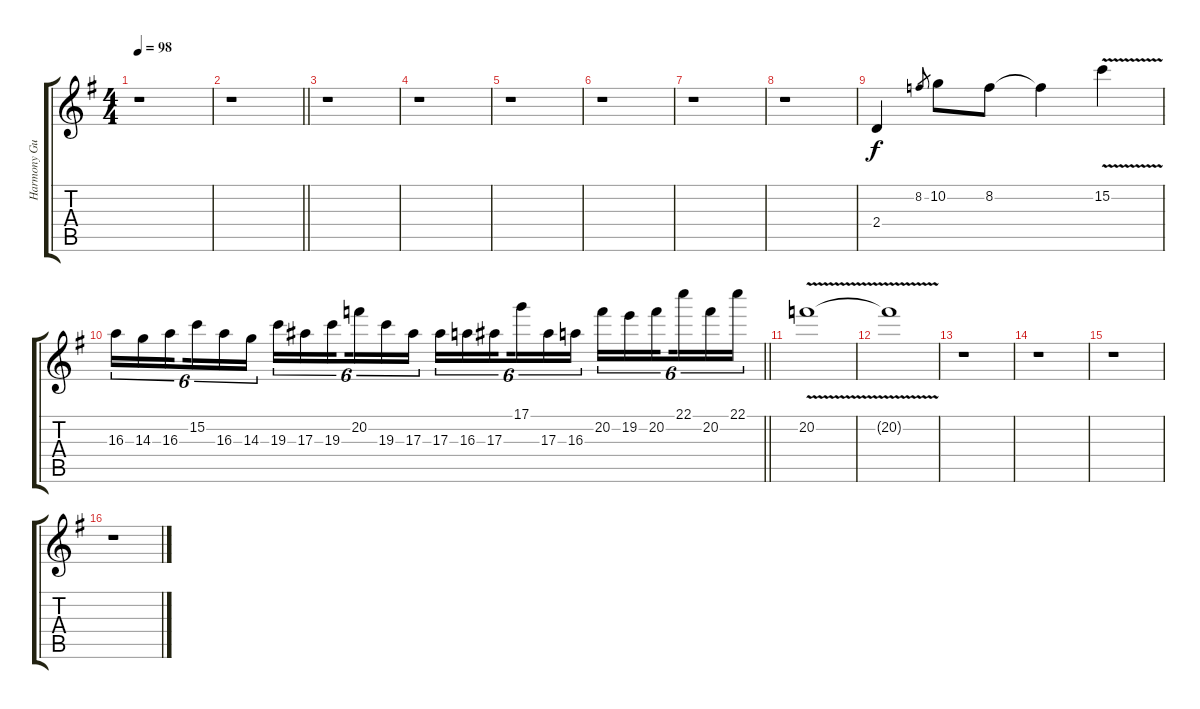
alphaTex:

\track ("Harmony Guitar" "Harmony Gu") {instrument overdrivenguitar}
\staff {score tabs}
\tuning (D4 A3 F3 C3 G2 D2) {hide}
\ts (4 4)
\tempo 98
\clef g2
\ks g
r.1{dy f} |
\barLineRight lightlight
r.1 |
r.1 |
r.1 |
r.1 |
r.1 |
r.1 |
r.1 |
2.4.4 8.2.8{gr} 10.2.8 8.2.8 8.2{t}.4 15.2{v}.4 |
\barLineRight lightlight
16.3.16{tu (6 4)} 14.3.16{tu (6 4)} 16.3.16{tu (6 4) beam splitsecondary} 15.2.16{tu (6 4)} 16.3.16{tu (6 4)} 14.3.16{tu (6 4)} 19.3.16{tu (6 4)} 17.3.16{tu (6 4)} 19.3.16{tu (6 4) beam splitsecondary} 20.2.16{tu (6 4)} 19.3.16{tu (6 4)} 17.3.16{tu (6 4)} 17.3.16{tu (6 4)} 16.3.16{tu (6 4)} 17.3.16{tu (6 4) beam splitsecondary} 17.1.16{tu (6 4)} 17.3.16{tu (6 4)} 16.3.16{tu (6 4)} 20.2.16{tu (6 4)} 19.2.16{tu (6 4)} 20.2.16{tu (6 4) beam splitsecondary} 22.1.16{tu (6 4)} 20.2.16{tu (6 4)} 22.1.16{tu (6 4)} |
20.2{v}.1 |
20.2{v t}.1 |
r.1 |
r.1 |
r.1 |
r.1
